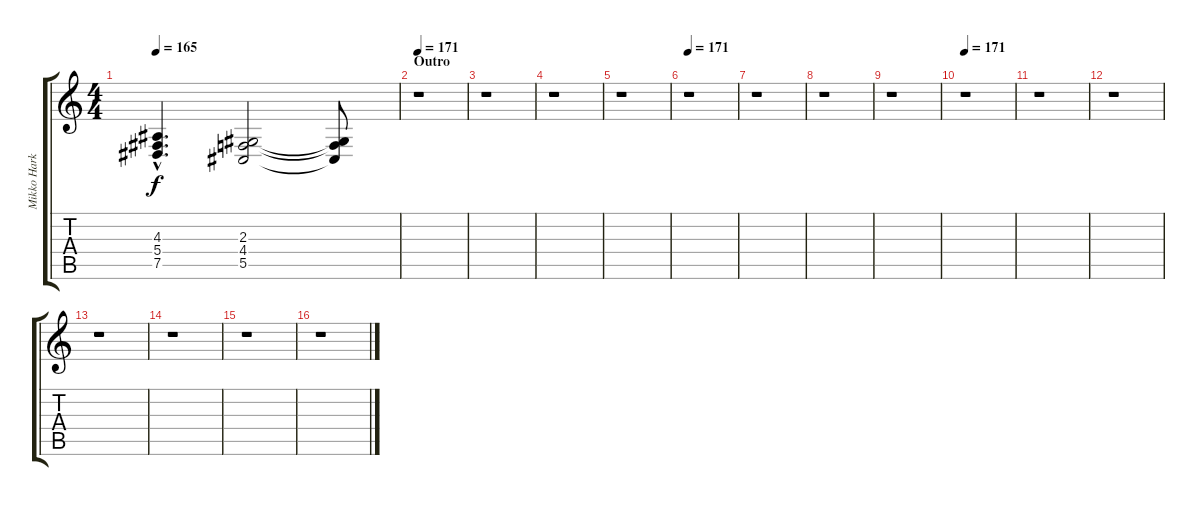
\track ("Mikko Harkin RH" "Mikko Hark") {instrument stringensemble1}
\staff {score tabs}
\tuning (Eb4 Bb3 Gb3 Db3 Ab2 Eb2) {hide}
\ts (4 4)
\tempo 165
\clef g2
\ks c
(4.3{hac} 5.4{hac} 7.5{hac}).4{d dy f} (2.3 4.4 5.5).2 (2.3{t} 4.4{t} 5.5{t}).8 |
\section ("" "Outro")
\tempo 171
r.1 |
r.1 |
r.1 |
r.1 |
\tempo 171
r.1 |
r.1 |
r.1 |
r.1 |
\tempo 171
r.1 |
r.1 |
r.1 |
r.1 |
r.1 |
r.1 |
r.1
